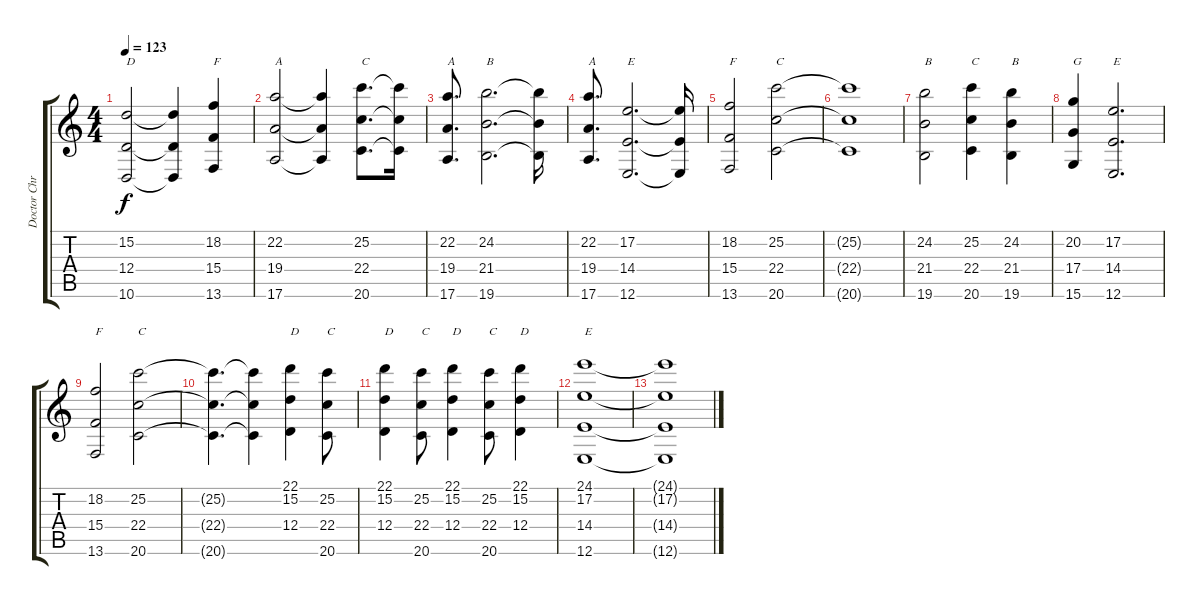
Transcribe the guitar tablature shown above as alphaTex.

\track ("Doctor Christian Flake Lorenz" "Doctor Chr") {instrument synthstrings2}
\staff {score tabs}
\tuning (E4 B3 G3 D3 A2 E2) {hide}
\ts (4 4)
\tempo 123
\clef g2
\ks c
(15.2 12.4 10.6).2{txt "D" dy f} (15.2{t} 12.4{t} 10.6{t}).4 (18.2 15.4 13.6).4{txt "F"} |
(22.2 19.4 17.6).2{txt "A"} (22.2{t} 19.4{t} 17.6{t}).4 (25.2 22.4 20.6).8{d txt "C"} (25.2{t} 22.4{t} 20.6{t}).16 |
(22.2 19.4 17.6).8{d txt "A"} (24.2 21.4 19.6).2{d txt "B"} (24.2{t} 21.4{t} 19.6{t}).16 |
(22.2 19.4 17.6).8{d txt "A"} (17.2 14.4 12.6).2{d txt "E"} (17.2{t} 14.4{t} 12.6{t}).16 |
(18.2 15.4 13.6).2{txt "F"} (25.2 22.4 20.6).2{txt "C"} |
(25.2{t} 22.4{t} 20.6{t}).1 |
(24.2 21.4 19.6).2{txt "B"} (25.2 22.4 20.6).4{txt "C"} (24.2 21.4 19.6).4{txt "B"} |
(20.2 17.4 15.6).4{txt "G"} (17.2 14.4 12.6).2{d txt "E"} |
(18.2 15.4 13.6).2{txt "F"} (25.2 22.4 20.6).2{txt "C"} |
(25.2{t} 22.4{t} 20.6{t}).4{d} (25.2{t} 22.4{t} 20.6{t}).4 (22.1 15.2 12.4).4{txt "D"} (25.2 22.4 20.6).8{txt "C"} |
(22.1 15.2 12.4).4{txt "D"} (25.2 22.4 20.6).8{txt "C"} (22.1 15.2 12.4).4{txt "D"} (25.2 22.4 20.6).8{txt "C"} (22.1 15.2 12.4).4{txt "D"} |
(24.1 17.2 14.4 12.6).1{txt "E" volume 2} |
(24.1{t} 17.2{t} 14.4{t} 12.6{t}).1
